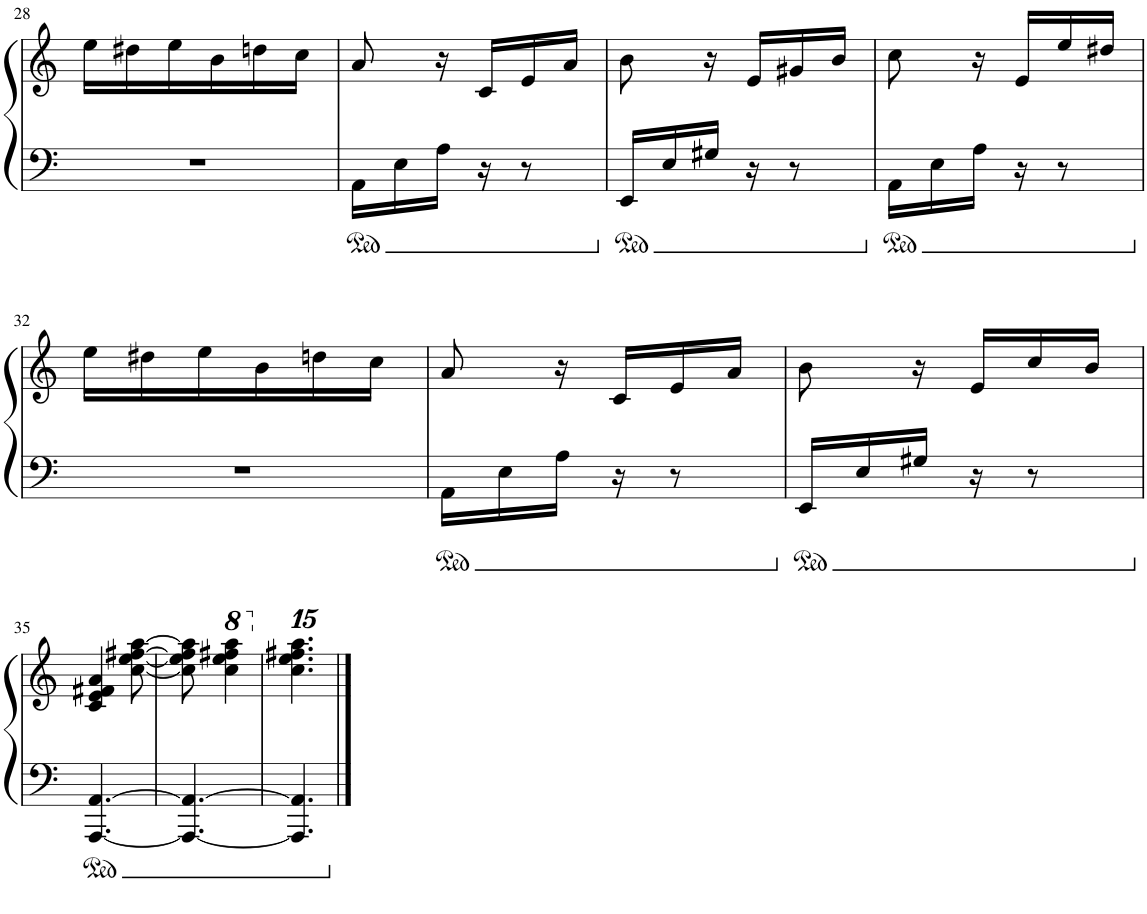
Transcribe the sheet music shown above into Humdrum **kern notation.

**kern	**kern
*part1	*part1
*staff2	*staff1
*I"Piano	*
*I'Pno.	*
!!LO:PB:g=z
*clefF4	*clefG2
*k[]	*k[]
*M3/8	*M3/8
=28	=28
4.r	16ee\LL
.	16dd#X\
.	16ee\
.	16b\
.	16ddn\
.	16cc\JJ
=29	=29
16AA\LL	8a/
16E\	.
16A\JJ	16r
16r	16c/LL
8r	16e/
.	16a/JJ
=30	=30
16EE/LL	8b\
16E/	.
16G#X/JJ	16r
16r	16e/LL
8r	16g#X/
.	16b/JJ
=31	=31
16AA\LL	8cc\
16E\	.
16A\JJ	16r
16r	16e/LL
8r	16ee/
.	16dd#X/JJ
!!LO:LB:g=z
=32	=32
4.r	16ee\LL
.	16dd#X\
.	16ee\
.	16b\
.	16ddn\
.	16cc\JJ
=33	=33
16AA\LL	8a/
16E\	.
16A\JJ	16r
16r	16c/LL
8r	16e/
.	16a/JJ
=34	=34
16EE/LL	8b\
16E/	.
16G#X/JJ	16r
16r	16e/LL
8r	16cc/
.	16b/JJ
!!LO:LB:g=z
=35	=35
[4.AAA/ [4.AA/	4c/ 4e/ 4f#X/ 4a/
.	[8cc\ [8ee\ [8ff#X\ [8aa\
=36	=36
4.AAA/_ 4.AA/_	8cc\] 8ee\] 8ff#\] 8aa\]
*	*8va
.	4ccc\ 4eee\ 4fff#X\ 4aaa\
=37	=37
*	*X8va
*	*15ma
4.AAA/] 4.AA/]	4.cccc\ 4.eeee\ 4.ffff#X\ 4.aaaa\
*	*X15ma
==	==
*-	*-
